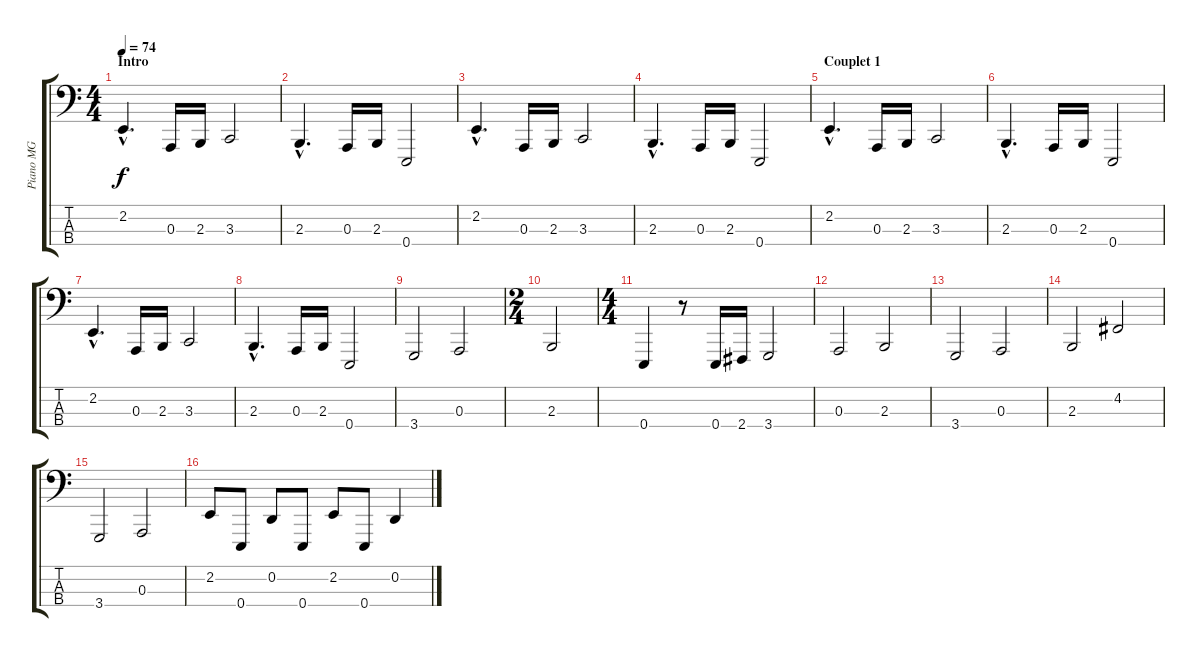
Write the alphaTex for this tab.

\track ("Piano MG" "Piano MG") {instrument acousticgrandpiano}
\staff {score tabs}
\tuning (G2 D2 A1 E1) {hide}
\ts (4 4)
\section ("" "Intro")
\tempo 74
\clef f4
\ks c
2.2{hac}.4{d dy f instrument acousticgrandpiano} 0.3.16 2.3.16 3.3.2 |
2.3{hac}.4{d} 0.3.16 2.3.16 0.4.2 |
2.2{hac}.4{d} 0.3.16 2.3.16 3.3.2 |
2.3{hac}.4{d} 0.3.16 2.3.16 0.4.2 |
\section ("" "Couplet 1")
2.2{hac}.4{d} 0.3.16 2.3.16 3.3.2 |
2.3{hac}.4{d} 0.3.16 2.3.16 0.4.2 |
2.2{hac}.4{d} 0.3.16 2.3.16 3.3.2 |
2.3{hac}.4{d} 0.3.16 2.3.16 0.4.2 |
3.4.2 0.3.2 |
\ts (2 4)
2.3.2 |
\ts (4 4)
0.4.4 r.8 0.4.16 2.4.16 3.4.2 |
0.3.2 2.3.2 |
3.4.2 0.3.2 |
2.3.2 4.2.2 |
3.4.2 0.3.2 |
2.2.8 0.4.8 0.2.8 0.4.8 2.2.8 0.4.8 0.2.4
